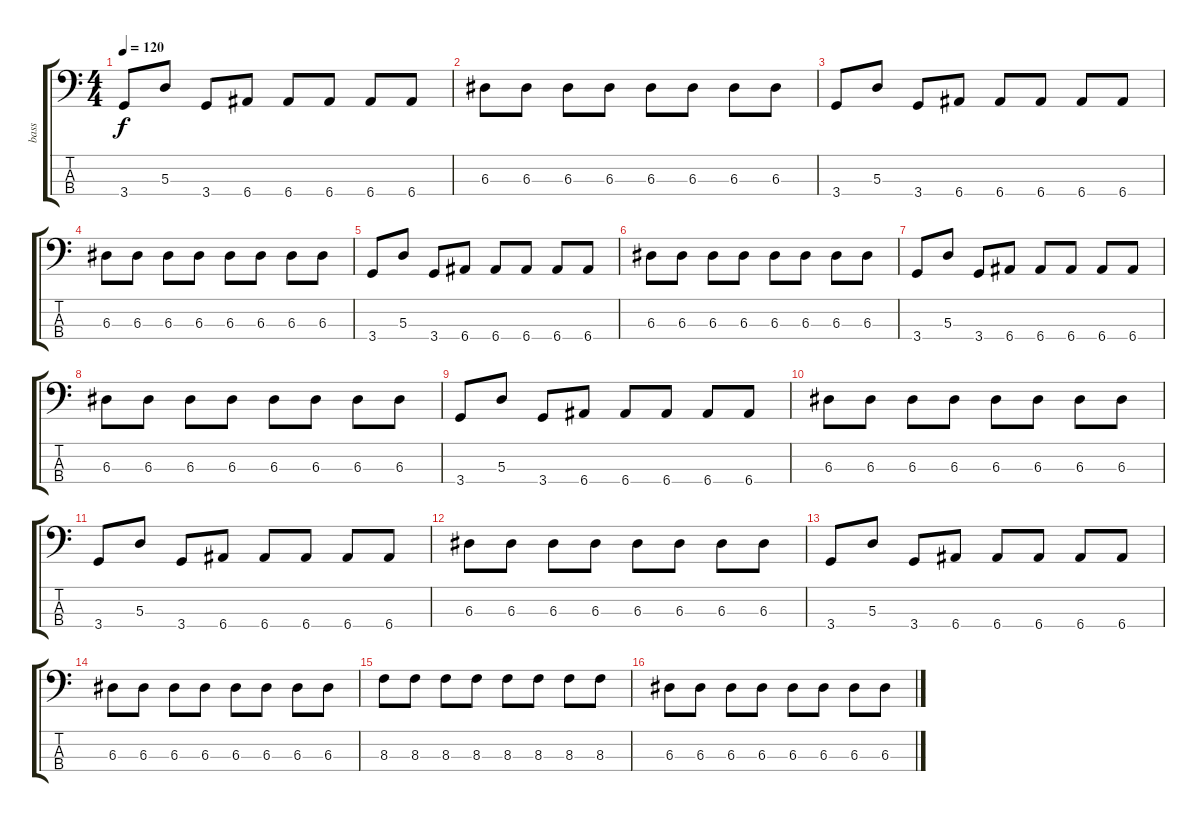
\track ("bass" "bass") {instrument electricbassfinger}
\staff {score tabs}
\tuning (G2 D2 A1 E1) {hide}
\ts (4 4)
\tempo 120
\clef f4
\ks c
3.4.8{dy f} 5.3.8 3.4.8 6.4.8 6.4.8 6.4.8 6.4.8 6.4.8 |
6.3.8 6.3.8 6.3.8 6.3.8 6.3.8 6.3.8 6.3.8 6.3.8 |
3.4.8 5.3.8 3.4.8 6.4.8 6.4.8 6.4.8 6.4.8 6.4.8 |
6.3.8 6.3.8 6.3.8 6.3.8 6.3.8 6.3.8 6.3.8 6.3.8 |
3.4.8 5.3.8 3.4.8 6.4.8 6.4.8 6.4.8 6.4.8 6.4.8 |
6.3.8 6.3.8 6.3.8 6.3.8 6.3.8 6.3.8 6.3.8 6.3.8 |
3.4.8 5.3.8 3.4.8 6.4.8 6.4.8 6.4.8 6.4.8 6.4.8 |
6.3.8 6.3.8 6.3.8 6.3.8 6.3.8 6.3.8 6.3.8 6.3.8 |
3.4.8 5.3.8 3.4.8 6.4.8 6.4.8 6.4.8 6.4.8 6.4.8 |
6.3.8 6.3.8 6.3.8 6.3.8 6.3.8 6.3.8 6.3.8 6.3.8 |
3.4.8 5.3.8 3.4.8 6.4.8 6.4.8 6.4.8 6.4.8 6.4.8 |
6.3.8 6.3.8 6.3.8 6.3.8 6.3.8 6.3.8 6.3.8 6.3.8 |
3.4.8 5.3.8 3.4.8 6.4.8 6.4.8 6.4.8 6.4.8 6.4.8 |
6.3.8 6.3.8 6.3.8 6.3.8 6.3.8 6.3.8 6.3.8 6.3.8 |
8.3.8 8.3.8 8.3.8 8.3.8 8.3.8 8.3.8 8.3.8 8.3.8 |
6.3.8 6.3.8 6.3.8 6.3.8 6.3.8 6.3.8 6.3.8 6.3.8
